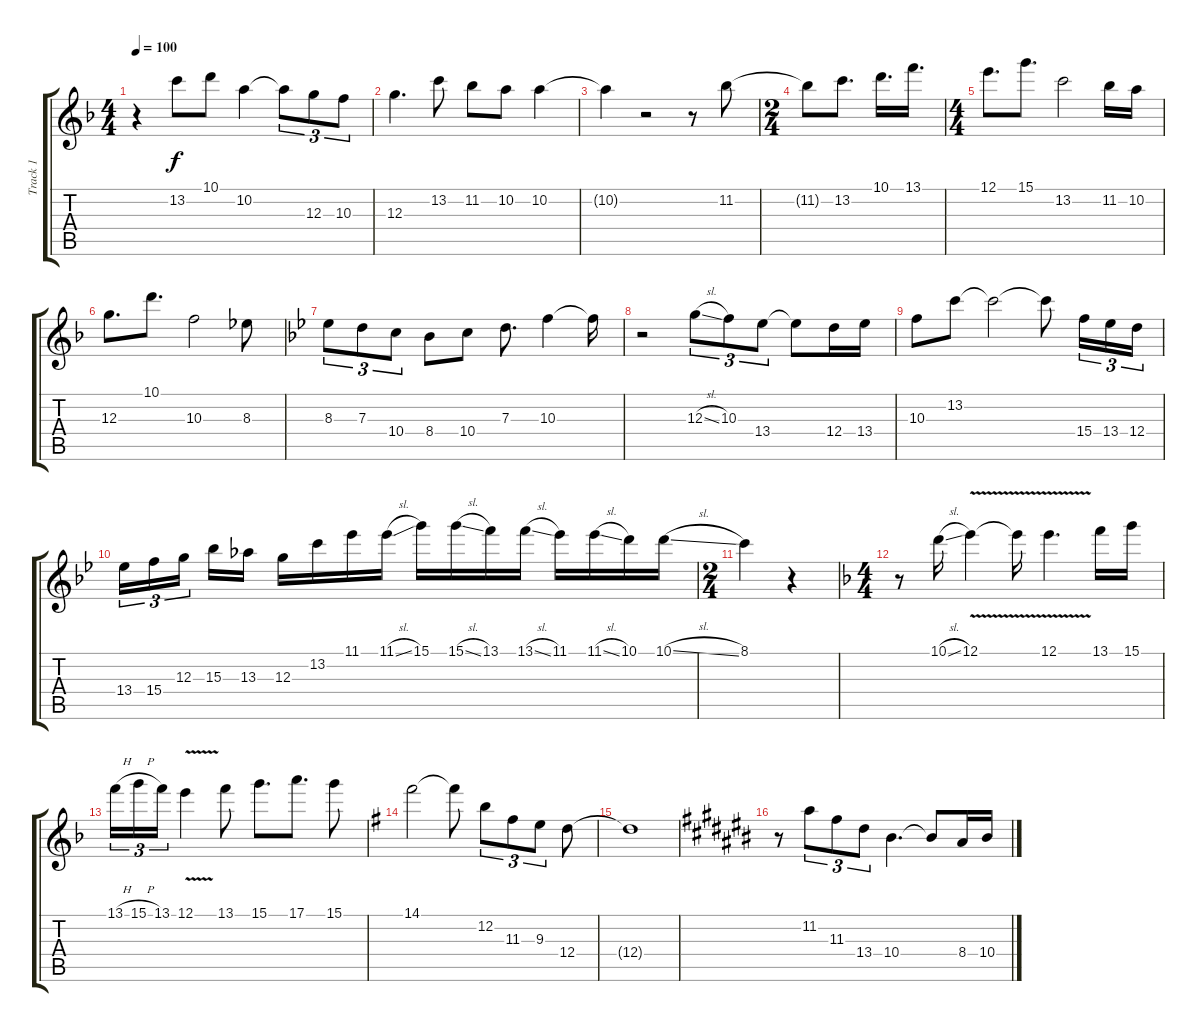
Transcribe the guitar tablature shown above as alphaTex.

\track ("Track 1" "Track 1") {instrument acousticguitarnylon}
\staff {score tabs}
\tuning (E4 B3 G3 D3 A2 E2) {hide}
\ts (4 4)
\tempo 100
\clef g2
\ks f
r.4{dy f} 13.2.8 10.1.8 10.2.4 10.2{t}.8{tu (3 2)} 12.3.8{tu (3 2)} 10.3.8{tu (3 2)} |
12.3.4{d} 13.2.8 11.2.8 10.2.8 10.2.4 |
10.2{t}.4 r.2 r.8 11.2.8 |
\ts (2 4)
11.2{t}.8 13.2.8{d} 10.1.16{d} 13.1.16{d} |
\ts (4 4)
12.1.8{d} 15.1.8{d} 13.2.2 11.2.16 10.2.16 |
12.3.8{d} 10.1.8{d} 10.3.2 8.3.8 |
\ks bb
8.3.8{tu (3 2)} 7.3.8{tu (3 2)} 10.4.8{tu (3 2)} 8.4.8 10.4.8 7.3.8{d} 10.3.4 10.3{t}.16 |
r.2 12.3{sl}.8{tu (3 2)} 10.3.8{tu (3 2)} 13.4.8{tu (3 2)} 13.4{t}.8 12.4.16 13.4.16 |
10.3.8 13.2.8 13.2{t}.2 13.2{t}.8 15.4.16{tu (3 2)} 13.4.16{tu (3 2)} 12.4.16{tu (3 2)} |
13.4.16{tu (3 2)} 15.4.16{tu (3 2)} 12.3.16{tu (3 2) beam splitsecondary} 15.3.16 13.3.16 12.3.16 13.2.16 11.1.16 11.1{sl}.16 15.1.16 15.1{sl}.16 13.1.16 13.1{sl}.16 11.1.16 11.1{sl}.16 10.1.16 10.1{sl}.16 |
\ts (2 4)
8.1.4 r.4 |
\ts (4 4)
\ks f
r.8 10.1{sl}.16 12.1{v}.4 12.1{t}.16 12.1{v}.4{d} 13.1.16 15.1.16 |
13.1{h}.16{tu (3 2)} 15.1{h}.16{tu (3 2)} 13.1.16{tu (3 2)} 12.1{v}.4 13.1.8 15.1.8{d} 17.1.8{d} 15.1.8 |
\ks g
14.1.2 14.1{t}.8 12.2.8{tu (3 2)} 11.3.8{tu (3 2)} 9.3.8{tu (3 2)} 12.4.8 |
12.4{t}.1 |
\ks c#
r.8 11.2.8{tu (3 2)} 11.3.8{tu (3 2)} 13.4.8{tu (3 2)} 10.4.4{d} 10.4{t}.8 8.4.16 10.4.16
